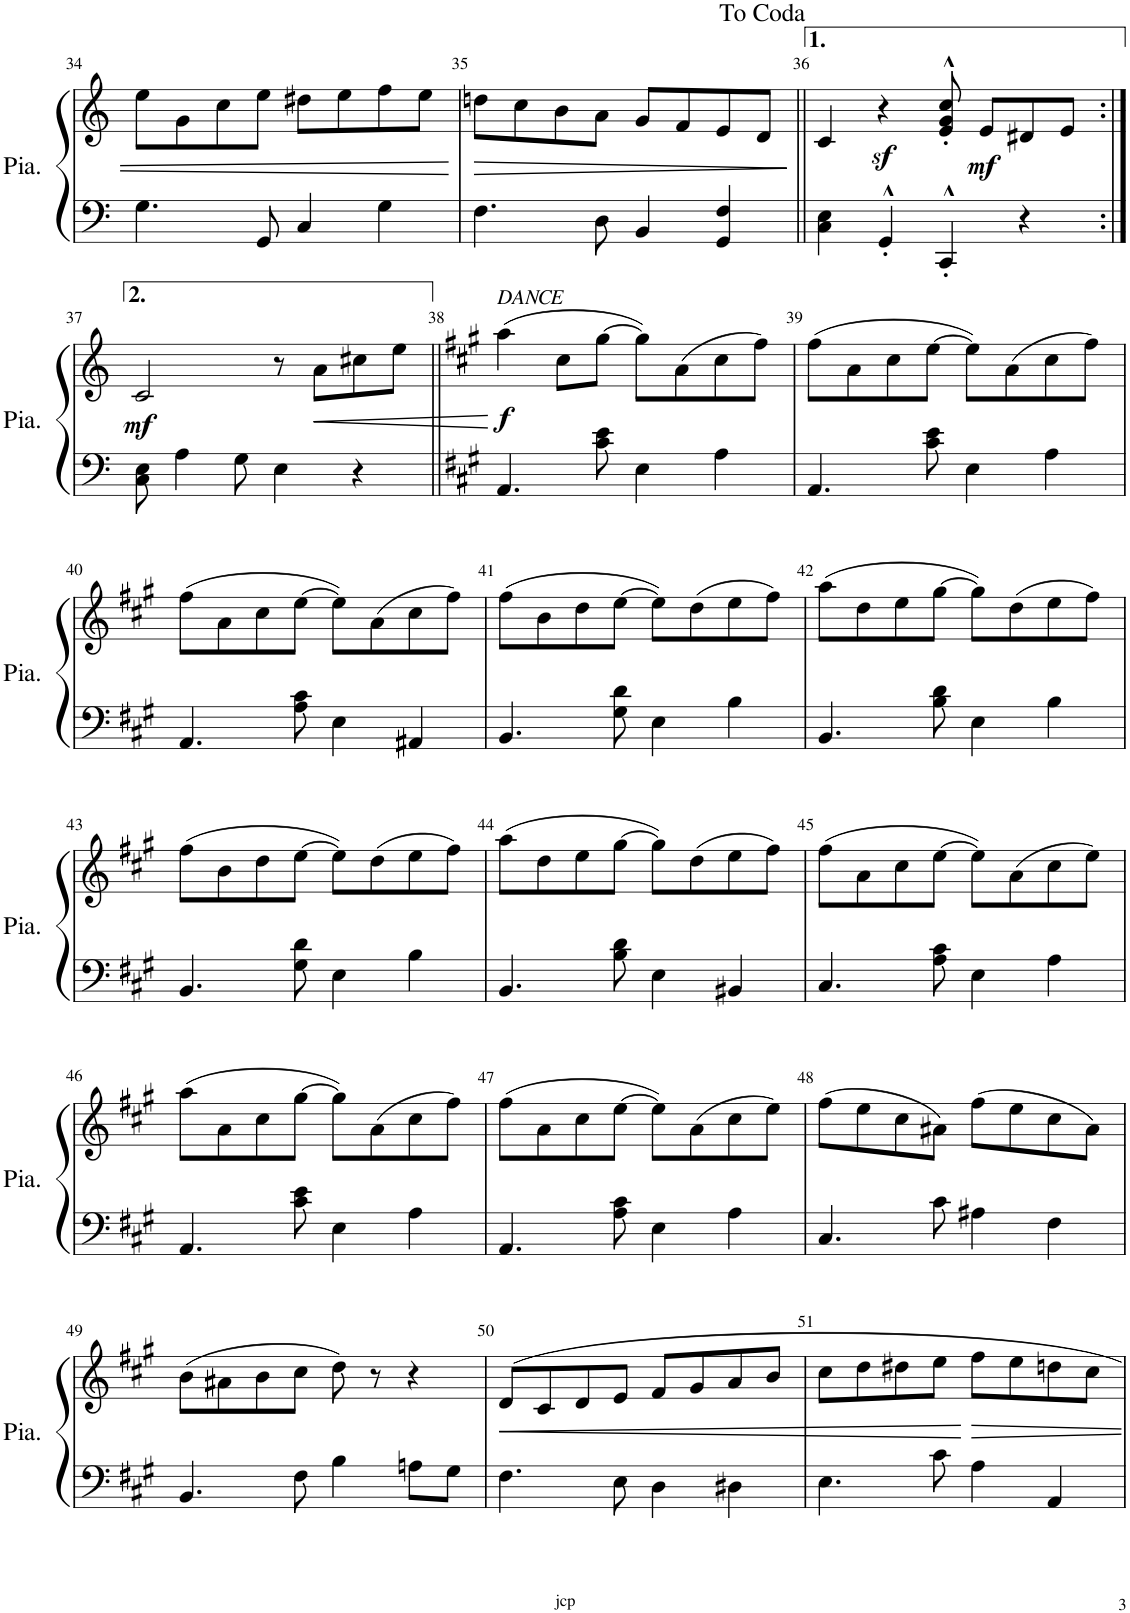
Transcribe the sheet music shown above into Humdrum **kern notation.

**kern	**kern	**dynam
*part1	*part1	*part1
*staff2	*staff1	*staff1/2
*I"Piano	*	*
*I'Pia.	*	*
!!LO:PB:g=z
*clefF4	*clefG2	*
*k[]	*k[]	*
*M2/2	*M2/2	*
*met(c|)	*met(c|)	*
=34	=34	=34
4.G\	8ee\L	.
.	8g\	.
.	8cc\	.
8GG/	8ee\J	.
4C/	8dd#X\L	.
.	8ee\	.
4G\	8ff\	.
.	8ee\J	.
=35	=35	=35
!	!	!LO:HP:b
4.F\	8ddn\L	>
.	8cc\	.
.	8b\	.
8D\	8a\J	.
4BB/	8g/L	.
.	8f/	.
4GG/ 4F/	8e/	.
.	8d/J	.
.	.	]
=36||	=36||	=36||
4C\ 4E\	4c/	.
!	!	!LO:DY:b
4GG'^^/	4r	sf
4CC'^^/	8e/'^^ 8g/'^^ 8cc/'^^	.
!	!	!LO:DY:b
.	8e/L	mf
4r	8d#X/	.
.	8e/J	.
!!LO:LB:g=z
=37:|!	=37:|!	=37:|!
!	!	!LO:DY:b
8C\ 8E\	2c/	mf
4A\	.	.
8G\	.	.
4E\	8r	.
!	!	!LO:HP:b
.	8a\L	<
4r	8cc#X\	.
.	8ee\J	.
.	.	[
=38||	=38||	=38||
*k[f#c#g#]	*k[f#c#g#]	*
!	!LO:TX:a:i:t=DANCE	!
!	!	!LO:DY:b
4.AA/	(4aa\	f
.	8cc#\L	.
8c#\ 8e\	[8gg#\J	.
4E\	8gg#\L])	.
.	(8a\	.
4A\	8cc#\	.
.	8ff#\J)	.
=39	=39	=39
4.AA/	(8ff#\L	.
.	8a\	.
.	8cc#\	.
8c#\ 8e\	[8ee\J	.
4E\	8ee\L])	.
.	(8a\	.
4A\	8cc#\	.
.	8ff#\J)	.
!!LO:LB:g=z
=40	=40	=40
4.AA/	(8ff#\L	.
.	8a\	.
.	8cc#\	.
8A\ 8c#\	[8ee\J	.
4E\	8ee\L])	.
.	(8a\	.
4AA#X/	8cc#\	.
.	8ff#\J)	.
=41	=41	=41
4.BB/	(8ff#\L	.
.	8b\	.
.	8dd\	.
8G#\ 8d\	[8ee\J	.
4E\	8ee\L])	.
.	(8dd\	.
4B\	8ee\	.
.	8ff#\J)	.
=42	=42	=42
4.BB/	(8aa\L	.
.	8dd\	.
.	8ee\	.
8B\ 8d\	[8gg#\J	.
4E\	8gg#\L])	.
.	(8dd\	.
4B\	8ee\	.
.	8ff#\J)	.
!!LO:LB:g=z
=43	=43	=43
4.BB/	(8ff#\L	.
.	8b\	.
.	8dd\	.
8G#\ 8d\	[8ee\J	.
4E\	8ee\L])	.
.	(8dd\	.
4B\	8ee\	.
.	8ff#\J)	.
=44	=44	=44
4.BB/	(8aa\L	.
.	8dd\	.
.	8ee\	.
8B\ 8d\	[8gg#\J	.
4E\	8gg#\L])	.
.	(8dd\	.
4BB#X/	8ee\	.
.	8ff#\J)	.
=45	=45	=45
4.C#/	(8ff#\L	.
.	8a\	.
.	8cc#\	.
8A\ 8c#\	[8ee\J	.
4E\	8ee\L])	.
.	(8a\	.
4A\	8cc#\	.
.	8ee\J)	.
!!LO:LB:g=z
=46	=46	=46
4.AA/	(8aa\L	.
.	8a\	.
.	8cc#\	.
8c#\ 8e\	[8gg#\J	.
4E\	8gg#\L])	.
.	(8a\	.
4A\	8cc#\	.
.	8ff#\J)	.
=47	=47	=47
4.AA/	(8ff#\L	.
.	8a\	.
.	8cc#\	.
8A\ 8c#\	[8ee\J	.
4E\	8ee\L])	.
.	(8a\	.
4A\	8cc#\	.
.	8ee\J)	.
=48	=48	=48
4.C#/	(8ff#\L	.
.	8ee\	.
.	8cc#\	.
8c#\	8a#X\J)	.
4A#X\	(8ff#\L	.
.	8ee\	.
4F#\	8cc#\	.
.	8a#\J)	.
!!LO:LB:g=z
=49	=49	=49
4.BB/	(8b\L	.
.	8a#X\	.
.	8b\	.
8F#\	8cc#\J	.
4B\	8dd\)	.
.	8r	.
8An\L	4r	.
8G#\J	.	.
=50	=50	=50
!	!	!LO:HP:b
4.F#\	8d/L	<
.	8c#/	.
.	8d/	.
8E\	8e/J	.
4D\	8f#/L	.
.	8g#/	.
4D#X\	8a/	.
.	8b/J	.
=51	=51	=51
4.E\	8cc#\L	.
.	8dd\	.
.	8dd#X\	.
8c#\	8ee\J	.
4A\	8ff#\L	[
.	8ee\	.
4AA/	8ddn\	.
.	8cc#\J	.
=	=	=
*-	*-	*-
